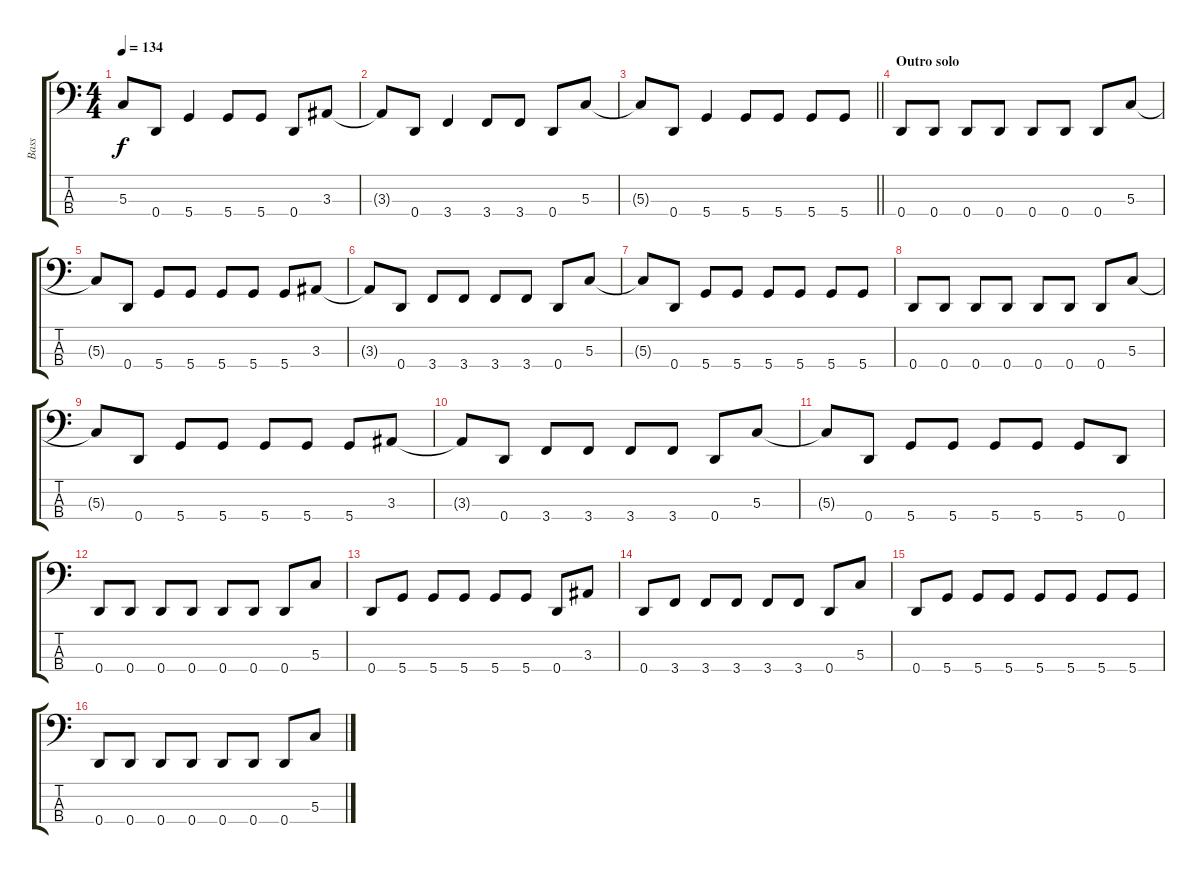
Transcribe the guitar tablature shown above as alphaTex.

\track ("Bass" "Bass") {instrument electricbassfinger}
\staff {score tabs}
\tuning (F2 C2 G1 D1) {hide}
\ts (4 4)
\tempo 134
\clef f4
\ks c
5.3{t}.8{dy f} 0.4.8 5.4.4 5.4.8 5.4.8 0.4.8 3.3.8 |
3.3{t}.8 0.4.8 3.4.4 3.4.8 3.4.8 0.4.8 5.3.8 |
\barLineRight lightlight
5.3{t}.8 0.4.8 5.4.4 5.4.8 5.4.8 5.4.8 5.4.8 |
\section ("" "Outro solo")
0.4.8 0.4.8 0.4.8 0.4.8 0.4.8 0.4.8 0.4.8 5.3.8 |
5.3{t}.8 0.4.8 5.4.8 5.4.8 5.4.8 5.4.8 5.4.8 3.3.8 |
3.3{t}.8 0.4.8 3.4.8 3.4.8 3.4.8 3.4.8 0.4.8 5.3.8 |
5.3{t}.8 0.4.8 5.4.8 5.4.8 5.4.8 5.4.8 5.4.8 5.4.8 |
0.4.8 0.4.8 0.4.8 0.4.8 0.4.8 0.4.8 0.4.8 5.3.8 |
5.3{t}.8 0.4.8 5.4.8 5.4.8 5.4.8 5.4.8 5.4.8 3.3.8 |
3.3{t}.8 0.4.8 3.4.8 3.4.8 3.4.8 3.4.8 0.4.8 5.3.8 |
5.3{t}.8 0.4.8 5.4.8 5.4.8 5.4.8 5.4.8 5.4.8 0.4.8 |
0.4.8 0.4.8 0.4.8 0.4.8 0.4.8 0.4.8 0.4.8 5.3.8 |
0.4.8 5.4.8 5.4.8 5.4.8 5.4.8 5.4.8 0.4.8 3.3.8 |
0.4.8 3.4.8 3.4.8 3.4.8 3.4.8 3.4.8 0.4.8 5.3.8 |
0.4.8 5.4.8 5.4.8 5.4.8 5.4.8 5.4.8 5.4.8 5.4.8 |
0.4.8 0.4.8 0.4.8 0.4.8 0.4.8 0.4.8 0.4.8 5.3.8
